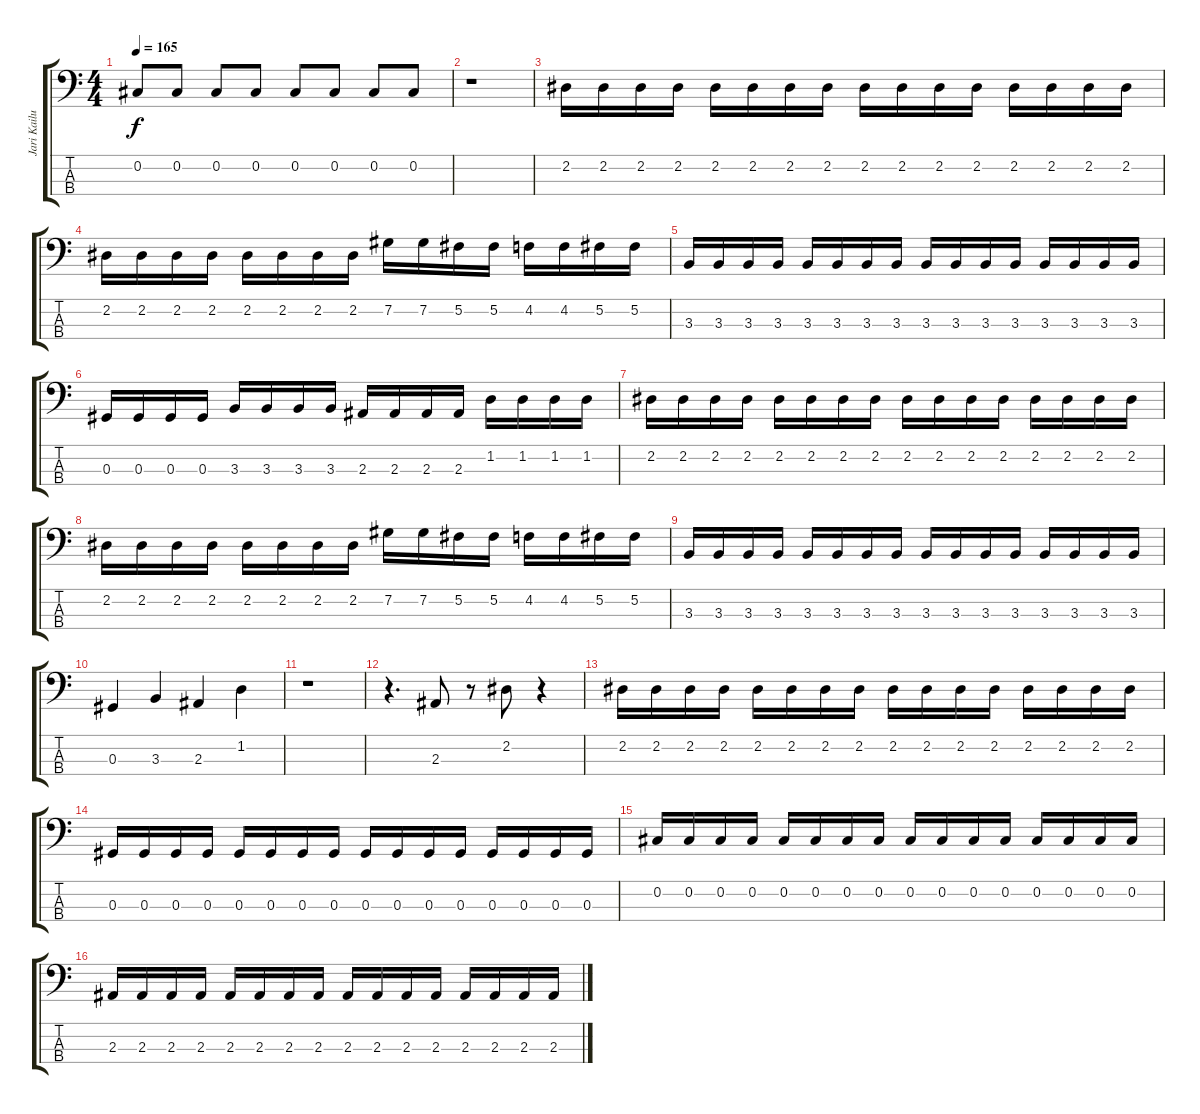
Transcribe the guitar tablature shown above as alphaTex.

\track ("Jari Kailunannen" "Jari Kailu") {instrument electricbassfinger}
\staff {score tabs}
\tuning (Gb2 Db2 Ab1 Eb1) {hide}
\ts (4 4)
\tempo 165
\clef f4
\ks c
0.2.8{dy f} 0.2.8 0.2.8 0.2.8 0.2.8 0.2.8 0.2.8 0.2.8 |
r.1 |
2.2.16 2.2.16 2.2.16 2.2.16 2.2.16 2.2.16 2.2.16 2.2.16 2.2.16 2.2.16 2.2.16 2.2.16 2.2.16 2.2.16 2.2.16 2.2.16 |
2.2.16 2.2.16 2.2.16 2.2.16 2.2.16 2.2.16 2.2.16 2.2.16 7.2.16 7.2.16 5.2.16 5.2.16 4.2.16 4.2.16 5.2.16 5.2.16 |
3.3.16 3.3.16 3.3.16 3.3.16 3.3.16 3.3.16 3.3.16 3.3.16 3.3.16 3.3.16 3.3.16 3.3.16 3.3.16 3.3.16 3.3.16 3.3.16 |
0.3.16 0.3.16 0.3.16 0.3.16 3.3.16 3.3.16 3.3.16 3.3.16 2.3.16 2.3.16 2.3.16 2.3.16 1.2.16 1.2.16 1.2.16 1.2.16 |
2.2.16 2.2.16 2.2.16 2.2.16 2.2.16 2.2.16 2.2.16 2.2.16 2.2.16 2.2.16 2.2.16 2.2.16 2.2.16 2.2.16 2.2.16 2.2.16 |
2.2.16 2.2.16 2.2.16 2.2.16 2.2.16 2.2.16 2.2.16 2.2.16 7.2.16 7.2.16 5.2.16 5.2.16 4.2.16 4.2.16 5.2.16 5.2.16 |
3.3.16 3.3.16 3.3.16 3.3.16 3.3.16 3.3.16 3.3.16 3.3.16 3.3.16 3.3.16 3.3.16 3.3.16 3.3.16 3.3.16 3.3.16 3.3.16 |
0.3.4 3.3.4 2.3.4 1.2.4 |
r.1 |
r.4{d} 2.3.8 r.8 2.2.8 r.4 |
2.2.16 2.2.16 2.2.16 2.2.16 2.2.16 2.2.16 2.2.16 2.2.16 2.2.16 2.2.16 2.2.16 2.2.16 2.2.16 2.2.16 2.2.16 2.2.16 |
0.3.16 0.3.16 0.3.16 0.3.16 0.3.16 0.3.16 0.3.16 0.3.16 0.3.16 0.3.16 0.3.16 0.3.16 0.3.16 0.3.16 0.3.16 0.3.16 |
0.2.16 0.2.16 0.2.16 0.2.16 0.2.16 0.2.16 0.2.16 0.2.16 0.2.16 0.2.16 0.2.16 0.2.16 0.2.16 0.2.16 0.2.16 0.2.16 |
2.3.16 2.3.16 2.3.16 2.3.16 2.3.16 2.3.16 2.3.16 2.3.16 2.3.16 2.3.16 2.3.16 2.3.16 2.3.16 2.3.16 2.3.16 2.3.16
